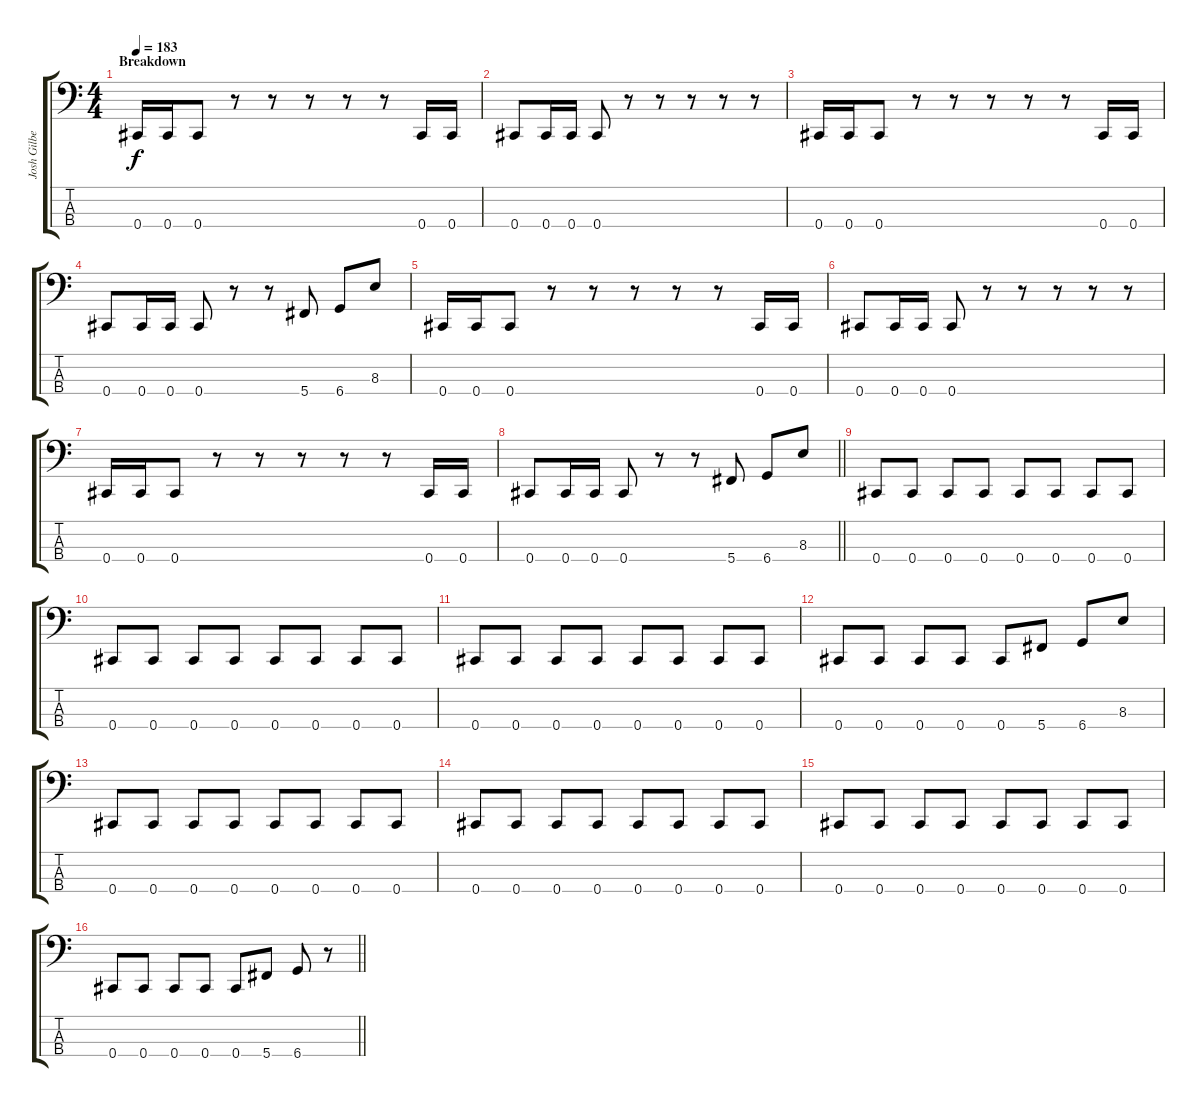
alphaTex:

\track ("Josh Gilbert" "Josh Gilbe") {instrument electricbasspick}
\staff {score tabs}
\tuning (Gb2 Db2 Ab1 Db1) {hide}
\ts (4 4)
\section ("" "Breakdown")
\tempo 183
\clef f4
\ks c
0.4.16{dy f} 0.4.16 0.4.8 r.8 r.8 r.8 r.8 r.8 0.4.16 0.4.16 |
0.4.8 0.4.16 0.4.16 0.4.8 r.8 r.8 r.8 r.8 r.8 |
0.4.16 0.4.16 0.4.8 r.8 r.8 r.8 r.8 r.8 0.4.16 0.4.16 |
0.4.8 0.4.16 0.4.16 0.4.8 r.8 r.8 5.4.8 6.4.8 8.3.8 |
0.4.16 0.4.16 0.4.8 r.8 r.8 r.8 r.8 r.8 0.4.16 0.4.16 |
0.4.8 0.4.16 0.4.16 0.4.8 r.8 r.8 r.8 r.8 r.8 |
0.4.16 0.4.16 0.4.8 r.8 r.8 r.8 r.8 r.8 0.4.16 0.4.16 |
\barLineRight lightlight
0.4.8 0.4.16 0.4.16 0.4.8 r.8 r.8 5.4.8 6.4.8 8.3.8 |
0.4.8 0.4.8 0.4.8 0.4.8 0.4.8 0.4.8 0.4.8 0.4.8 |
0.4.8 0.4.8 0.4.8 0.4.8 0.4.8 0.4.8 0.4.8 0.4.8 |
0.4.8 0.4.8 0.4.8 0.4.8 0.4.8 0.4.8 0.4.8 0.4.8 |
0.4.8 0.4.8 0.4.8 0.4.8 0.4.8 5.4.8 6.4.8 8.3.8 |
0.4.8 0.4.8 0.4.8 0.4.8 0.4.8 0.4.8 0.4.8 0.4.8 |
0.4.8 0.4.8 0.4.8 0.4.8 0.4.8 0.4.8 0.4.8 0.4.8 |
0.4.8 0.4.8 0.4.8 0.4.8 0.4.8 0.4.8 0.4.8 0.4.8 |
\barLineRight lightlight
0.4.8 0.4.8 0.4.8 0.4.8 0.4.8 5.4.8 6.4.8 r.8
